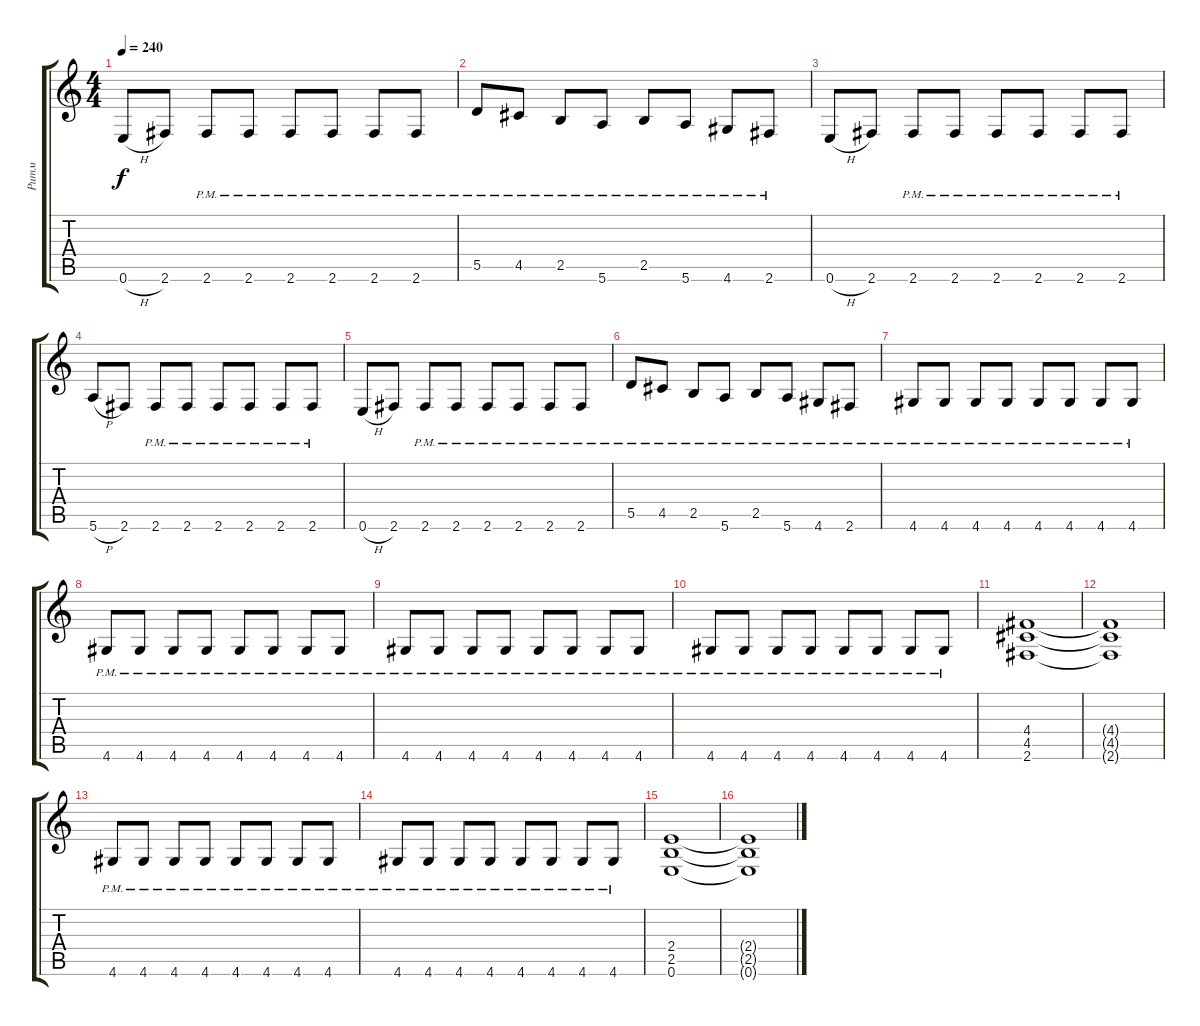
\track ("Ритм" "Ритм") {instrument distortionguitar}
\staff {score tabs}
\tuning (E4 B3 G3 D3 A2 E2) {hide}
\ts (4 4)
\tempo 240
\clef g2
\ks c
0.6{h}.8{dy f} 2.6.8 2.6{pm}.8 2.6{pm}.8 2.6{pm}.8 2.6{pm}.8 2.6{pm}.8 2.6{pm}.8 |
5.5{pm}.8 4.5{pm}.8 2.5{pm}.8 5.6{pm}.8 2.5{pm}.8 5.6{pm}.8 4.6{pm}.8 2.6{pm}.8 |
0.6{h}.8 2.6.8 2.6{pm}.8 2.6{pm}.8 2.6{pm}.8 2.6{pm}.8 2.6{pm}.8 2.6{pm}.8 |
5.6{h}.8 2.6.8 2.6{pm}.8 2.6{pm}.8 2.6{pm}.8 2.6{pm}.8 2.6{pm}.8 2.6{pm}.8 |
0.6{h}.8 2.6.8 2.6{pm}.8 2.6{pm}.8 2.6{pm}.8 2.6{pm}.8 2.6{pm}.8 2.6{pm}.8 |
5.5{pm}.8 4.5{pm}.8 2.5{pm}.8 5.6{pm}.8 2.5{pm}.8 5.6{pm}.8 4.6{pm}.8 2.6{pm}.8 |
4.6{pm}.8 4.6{pm}.8 4.6{pm}.8 4.6{pm}.8 4.6{pm}.8 4.6{pm}.8 4.6{pm}.8 4.6{pm}.8 |
4.6{pm}.8 4.6{pm}.8 4.6{pm}.8 4.6{pm}.8 4.6{pm}.8 4.6{pm}.8 4.6{pm}.8 4.6{pm}.8 |
4.6{pm}.8 4.6{pm}.8 4.6{pm}.8 4.6{pm}.8 4.6{pm}.8 4.6{pm}.8 4.6{pm}.8 4.6{pm}.8 |
4.6{pm}.8 4.6{pm}.8 4.6{pm}.8 4.6{pm}.8 4.6{pm}.8 4.6{pm}.8 4.6{pm}.8 4.6{pm}.8 |
(4.4 4.5 2.6).1 |
(4.4{t} 4.5{t} 2.6{t}).1 |
4.6{pm}.8 4.6{pm}.8 4.6{pm}.8 4.6{pm}.8 4.6{pm}.8 4.6{pm}.8 4.6{pm}.8 4.6{pm}.8 |
4.6{pm}.8 4.6{pm}.8 4.6{pm}.8 4.6{pm}.8 4.6{pm}.8 4.6{pm}.8 4.6{pm}.8 4.6{pm}.8 |
(2.4 2.5 0.6).1 |
(2.4{t} 2.5{t} 0.6{t}).1
